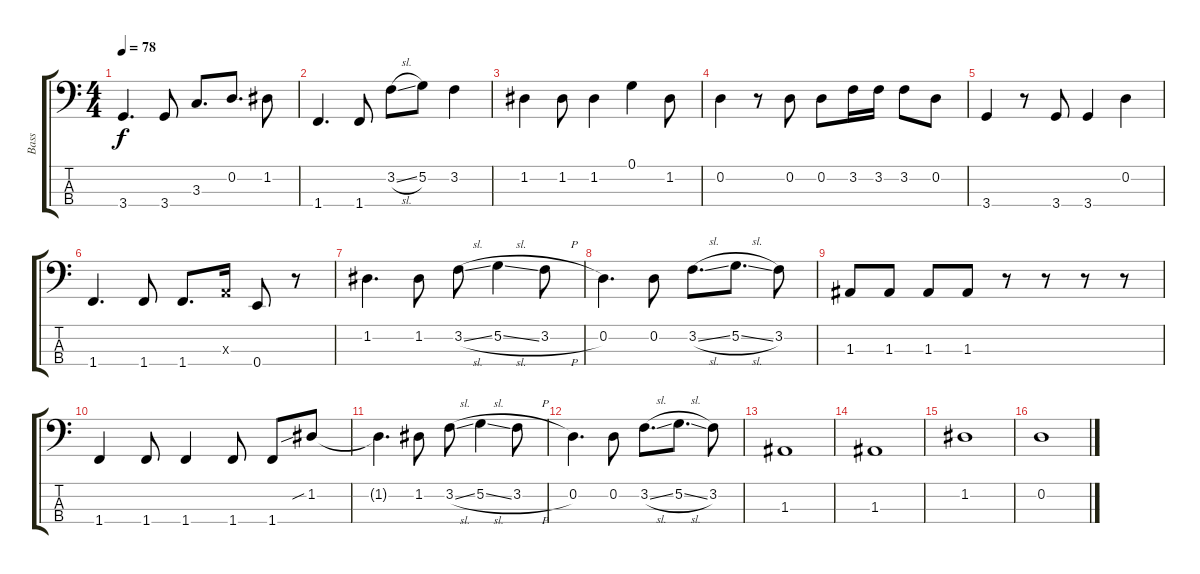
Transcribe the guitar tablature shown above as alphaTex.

\track ("Bass" "Bass") {solo instrument electricbassfinger}
\staff {score tabs}
\tuning (G2 D2 A1 E1) {hide}
\ts (4 4)
\tempo 78
\clef f4
\ks c
3.4.4{d dy f} 3.4.8 3.3.8{d} 0.2.8{d} 1.2.8 |
1.4.4{d} 1.4.8 3.2{sl}.8 5.2.8 3.2.4 |
1.2.4 1.2.8 1.2.4 0.1.4 1.2.8 |
0.2.4 r.8 0.2.8 0.2.8 3.2.16 3.2.16 3.2.8 0.2.8 |
3.4.4 r.8 3.4.8 3.4.4 0.2.4 |
1.4.4{d} 1.4.8 1.4.8{d} 0.3{x}.16 0.4.8 r.8 |
1.2.4{d} 1.2.8 3.2{sl}.8 5.2{sl}.4 3.2{h}.8 |
0.2.4{d} 0.2.8 3.2{sl}.8{d} 5.2{sl}.8{d} 3.2.8 |
1.3.8 1.3.8 1.3.8 1.3.8 r.8 r.8 r.8 r.8 |
1.4.4 1.4.8 1.4.4 1.4.8 1.4.8 1.2{sib}.8 |
1.2{t}.4{d} 1.2.8 3.2{sl}.8 5.2{sl}.4 3.2{h}.8 |
0.2.4{d} 0.2.8 3.2{sl}.8{d} 5.2{sl}.8{d} 3.2.8 |
1.3.1 |
1.3.1 |
1.2.1 |
0.2.1
